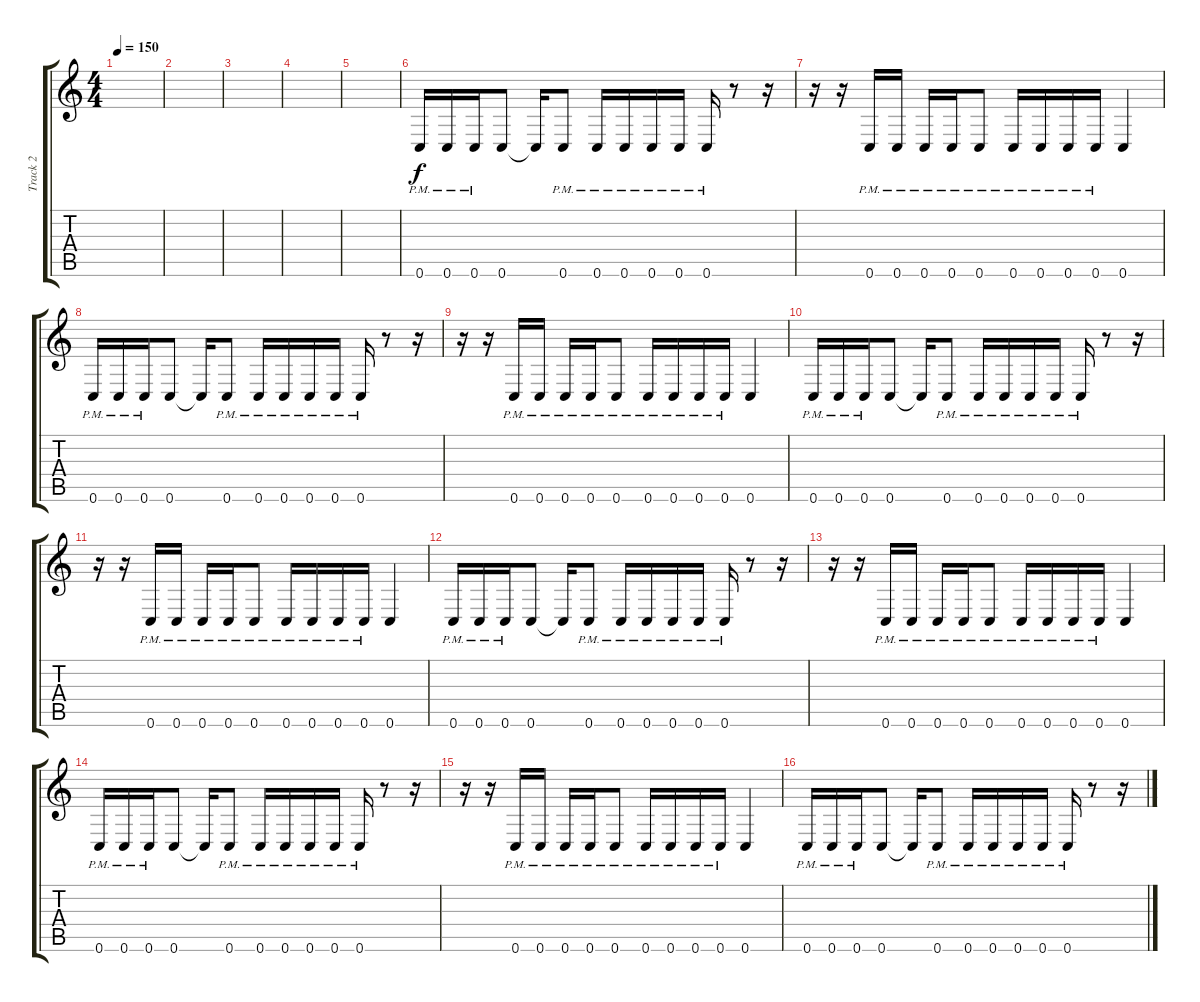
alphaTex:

\track ("Track 2" "Track 2") {instrument overdrivenguitar}
\staff {score tabs}
\tuning (D4 A3 F3 C3 G2 C2) {hide}
\ts (4 4)
\tempo 150
\clef g2
\ks c
|
|
|
|
|
0.6{pm}.16 0.6{pm}.16 0.6{pm}.16 0.6.8 0.6{t}.16 0.6{pm}.8 0.6{pm}.16 0.6{pm}.16 0.6{pm}.16 0.6{pm}.16 0.6{pm}.16 r.8 r.16 |
r.16 r.16 0.6{pm}.16 0.6{pm}.16 0.6{pm}.16 0.6{pm}.16 0.6{pm}.8 0.6{pm}.16 0.6{pm}.16 0.6{pm}.16 0.6{pm}.16 0.6.4 |
0.6{pm}.16 0.6{pm}.16 0.6{pm}.16 0.6.8 0.6{t}.16 0.6{pm}.8 0.6{pm}.16 0.6{pm}.16 0.6{pm}.16 0.6{pm}.16 0.6{pm}.16 r.8 r.16 |
r.16 r.16 0.6{pm}.16 0.6{pm}.16 0.6{pm}.16 0.6{pm}.16 0.6{pm}.8 0.6{pm}.16 0.6{pm}.16 0.6{pm}.16 0.6{pm}.16 0.6.4 |
0.6{pm}.16 0.6{pm}.16 0.6{pm}.16 0.6.8 0.6{t}.16 0.6{pm}.8 0.6{pm}.16 0.6{pm}.16 0.6{pm}.16 0.6{pm}.16 0.6{pm}.16 r.8 r.16 |
r.16 r.16 0.6{pm}.16 0.6{pm}.16 0.6{pm}.16 0.6{pm}.16 0.6{pm}.8 0.6{pm}.16 0.6{pm}.16 0.6{pm}.16 0.6{pm}.16 0.6.4 |
0.6{pm}.16 0.6{pm}.16 0.6{pm}.16 0.6.8 0.6{t}.16 0.6{pm}.8 0.6{pm}.16 0.6{pm}.16 0.6{pm}.16 0.6{pm}.16 0.6{pm}.16 r.8 r.16 |
r.16{volume 12} r.16 0.6{pm}.16 0.6{pm}.16 0.6{pm}.16 0.6{pm}.16 0.6{pm}.8 0.6{pm}.16 0.6{pm}.16 0.6{pm}.16 0.6{pm}.16 0.6.4 |
0.6{pm}.16{volume 11} 0.6{pm}.16 0.6{pm}.16 0.6.8 0.6{t}.16 0.6{pm}.8 0.6{pm}.16 0.6{pm}.16 0.6{pm}.16 0.6{pm}.16 0.6{pm}.16 r.8 r.16 |
r.16{volume 10} r.16 0.6{pm}.16 0.6{pm}.16 0.6{pm}.16 0.6{pm}.16 0.6{pm}.8 0.6{pm}.16 0.6{pm}.16 0.6{pm}.16 0.6{pm}.16 0.6.4 |
0.6{pm}.16{volume 9} 0.6{pm}.16 0.6{pm}.16 0.6.8 0.6{t}.16 0.6{pm}.8 0.6{pm}.16 0.6{pm}.16 0.6{pm}.16 0.6{pm}.16 0.6{pm}.16 r.8 r.16
